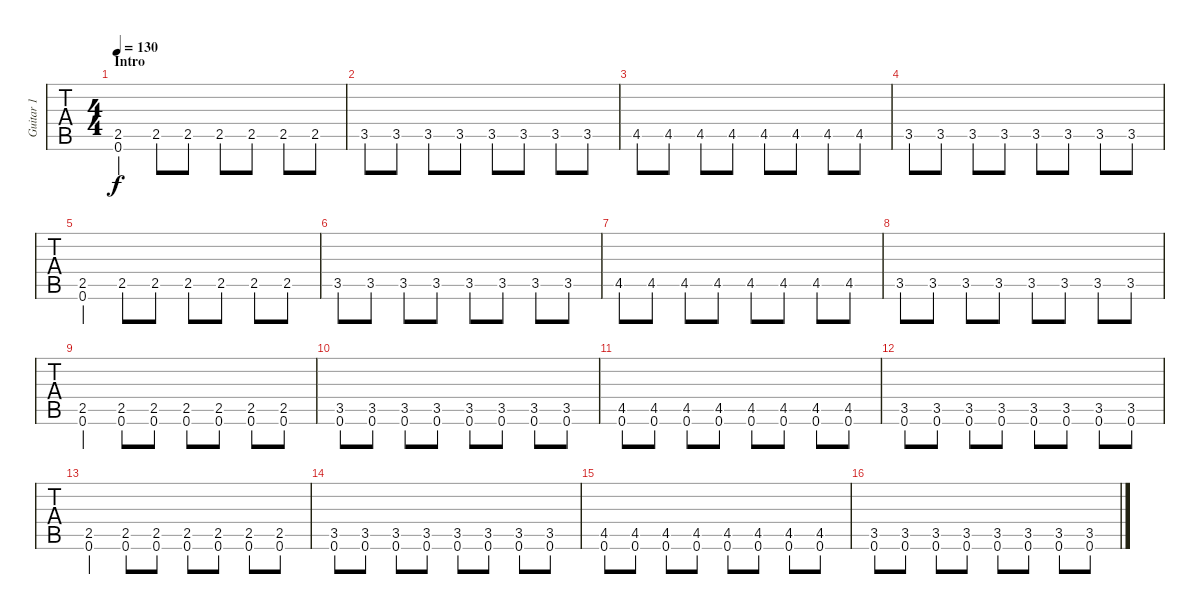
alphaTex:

\track ("Guitar 1" "Guitar 1") {instrument distortionguitar}
\staff {tabs}
\tuning (E4 B3 G3 C3 G2 D2) {hide}
\ts (4 4)
\section ("" "Intro")
\tempo 130
\clef g2
\ks c
(2.5 0.6).4{dy f instrument distortionguitar} 2.5.8 2.5.8 2.5.8 2.5.8 2.5.8 2.5.8 |
3.5.8 3.5.8 3.5.8 3.5.8 3.5.8 3.5.8 3.5.8 3.5.8 |
4.5.8 4.5.8 4.5.8 4.5.8 4.5.8 4.5.8 4.5.8 4.5.8 |
3.5.8 3.5.8 3.5.8 3.5.8 3.5.8 3.5.8 3.5.8 3.5.8 |
(2.5 0.6).4 2.5.8 2.5.8 2.5.8 2.5.8 2.5.8 2.5.8 |
3.5.8 3.5.8 3.5.8 3.5.8 3.5.8 3.5.8 3.5.8 3.5.8 |
4.5.8 4.5.8 4.5.8 4.5.8 4.5.8 4.5.8 4.5.8 4.5.8 |
3.5.8 3.5.8 3.5.8 3.5.8 3.5.8 3.5.8 3.5.8 3.5.8 |
(2.5 0.6).4 (2.5 0.6).8 (2.5 0.6).8 (2.5 0.6).8 (2.5 0.6).8 (2.5 0.6).8 (2.5 0.6).8 |
(3.5 0.6).8 (3.5 0.6).8 (3.5 0.6).8 (3.5 0.6).8 (3.5 0.6).8 (3.5 0.6).8 (3.5 0.6).8 (3.5 0.6).8 |
(4.5 0.6).8 (4.5 0.6).8 (4.5 0.6).8 (4.5 0.6).8 (4.5 0.6).8 (4.5 0.6).8 (4.5 0.6).8 (4.5 0.6).8 |
(3.5 0.6).8 (3.5 0.6).8 (3.5 0.6).8 (3.5 0.6).8 (3.5 0.6).8 (3.5 0.6).8 (3.5 0.6).8 (3.5 0.6).8 |
(2.5 0.6).4 (2.5 0.6).8 (2.5 0.6).8 (2.5 0.6).8 (2.5 0.6).8 (2.5 0.6).8 (2.5 0.6).8 |
(3.5 0.6).8 (3.5 0.6).8 (3.5 0.6).8 (3.5 0.6).8 (3.5 0.6).8 (3.5 0.6).8 (3.5 0.6).8 (3.5 0.6).8 |
(4.5 0.6).8 (4.5 0.6).8 (4.5 0.6).8 (4.5 0.6).8 (4.5 0.6).8 (4.5 0.6).8 (4.5 0.6).8 (4.5 0.6).8 |
(3.5 0.6).8 (3.5 0.6).8 (3.5 0.6).8 (3.5 0.6).8 (3.5 0.6).8 (3.5 0.6).8 (3.5 0.6).8 (3.5 0.6).8
